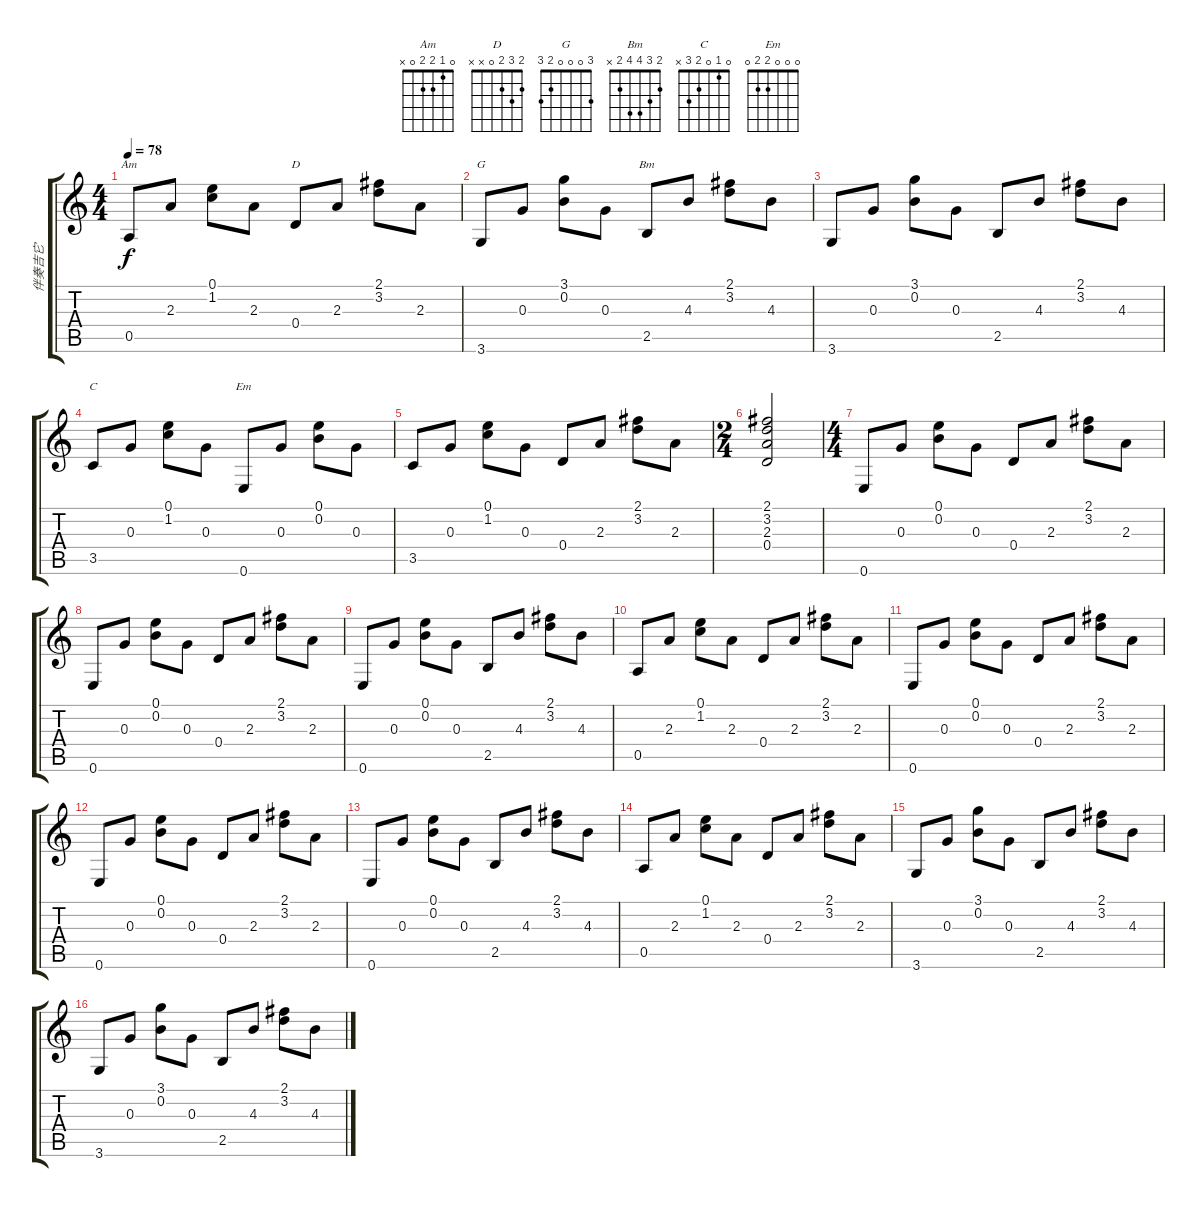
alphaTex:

\track ("伴奏吉它" "伴奏吉它") {instrument acousticguitarnylon}
\staff {score tabs}
\tuning (E4 B3 G3 D3 A2 E2) {hide}
\chord ("Am" 0 1 2 2 0 x)
\chord ("D" 2 3 2 0 x x)
\chord ("G" 3 0 0 0 2 3)
\chord ("Bm" 2 3 4 4 2 x)
\chord ("C" 0 1 0 2 3 x)
\chord ("Em" 0 0 0 2 2 0)
\ts (4 4)
\tempo 78
\clef g2
\ks c
0.5.8{ch "Am" dy f} 2.3.8 (0.1 1.2).8 2.3.8 0.4.8{ch "D"} 2.3.8 (2.1 3.2).8 2.3.8 |
3.6.8{ch "G"} 0.3.8 (3.1 0.2).8 0.3.8 2.5.8{ch "Bm"} 4.3.8 (2.1 3.2).8 4.3.8 |
3.6.8 0.3.8 (3.1 0.2).8 0.3.8 2.5.8 4.3.8 (2.1 3.2).8 4.3.8 |
3.5.8{ch "C"} 0.3.8 (0.1 1.2).8 0.3.8 0.6.8{ch "Em"} 0.3.8 (0.1 0.2).8 0.3.8 |
3.5.8 0.3.8 (0.1 1.2).8 0.3.8 0.4.8 2.3.8 (2.1 3.2).8 2.3.8 |
\ts (2 4)
(2.1 3.2 2.3 0.4).2 |
\ts (4 4)
0.6.8 0.3.8 (0.1 0.2).8 0.3.8 0.4.8 2.3.8 (2.1 3.2).8 2.3.8 |
0.6.8 0.3.8 (0.1 0.2).8 0.3.8 0.4.8 2.3.8 (2.1 3.2).8 2.3.8 |
0.6.8 0.3.8 (0.1 0.2).8 0.3.8 2.5.8 4.3.8 (2.1 3.2).8 4.3.8 |
0.5.8 2.3.8 (0.1 1.2).8 2.3.8 0.4.8 2.3.8 (2.1 3.2).8 2.3.8 |
0.6.8 0.3.8 (0.1 0.2).8 0.3.8 0.4.8 2.3.8 (2.1 3.2).8 2.3.8 |
0.6.8 0.3.8 (0.1 0.2).8 0.3.8 0.4.8 2.3.8 (2.1 3.2).8 2.3.8 |
0.6.8 0.3.8 (0.1 0.2).8 0.3.8 2.5.8 4.3.8 (2.1 3.2).8 4.3.8 |
0.5.8 2.3.8 (0.1 1.2).8 2.3.8 0.4.8 2.3.8 (2.1 3.2).8 2.3.8 |
3.6.8 0.3.8 (3.1 0.2).8 0.3.8 2.5.8 4.3.8 (2.1 3.2).8 4.3.8 |
3.6.8 0.3.8 (3.1 0.2).8 0.3.8 2.5.8 4.3.8 (2.1 3.2).8 4.3.8
